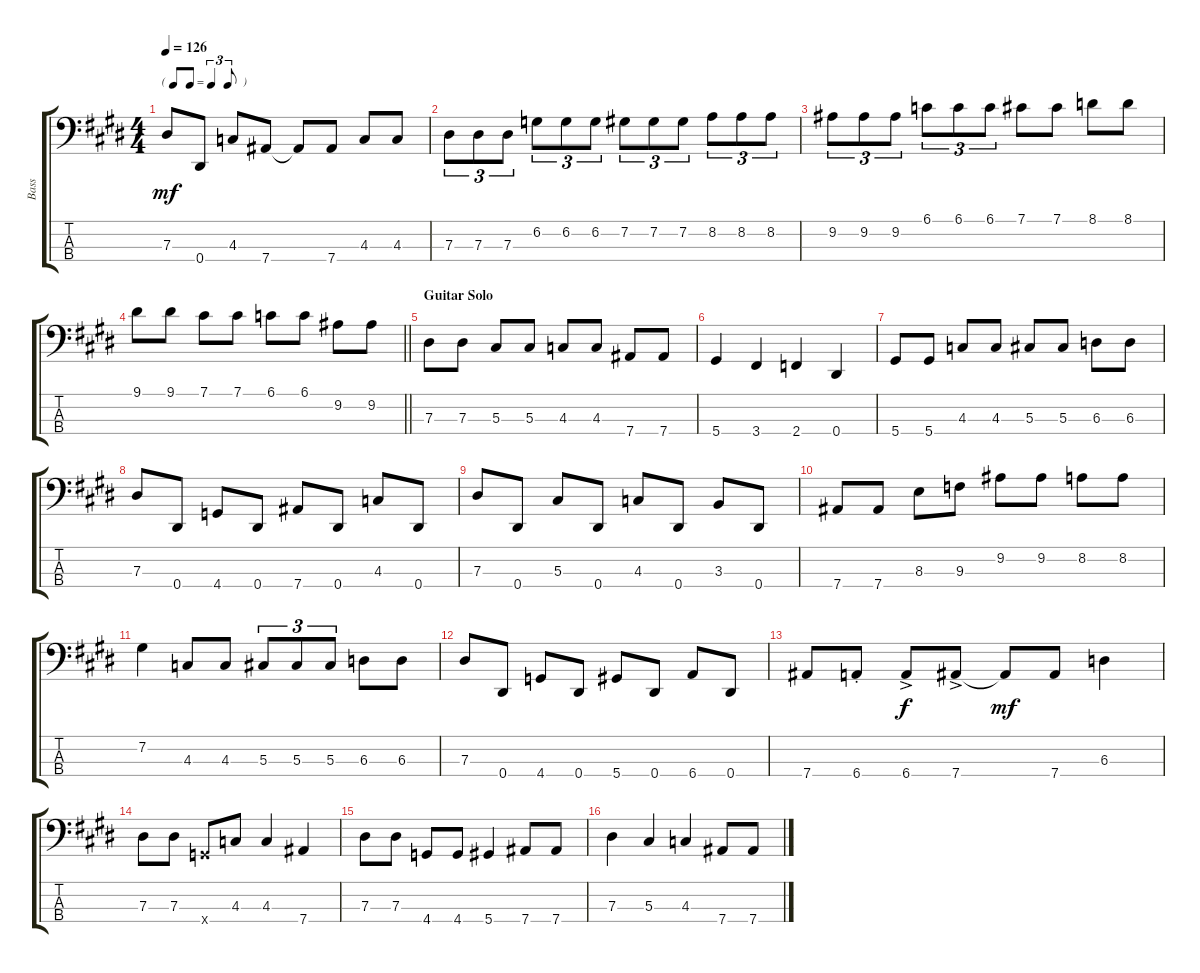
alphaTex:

\track ("Bass" "Bass") {instrument electricbasspick}
\staff {score tabs}
\tuning (Gb2 Db2 Ab1 Eb1) {hide}
\ts (4 4)
\tf triplet8th
\tempo 126
\clef f4
\ks e
7.3.8{dy mf} 0.4.8 4.3.8 7.4.8 7.4{t}.8 7.4.8 4.3.8 4.3.8 |
\ks c#minor
7.3.8{tu (3 2)} 7.3.8{tu (3 2)} 7.3.8{tu (3 2)} 6.2.8{tu (3 2)} 6.2.8{tu (3 2)} 6.2.8{tu (3 2)} 7.2.8{tu (3 2)} 7.2.8{tu (3 2)} 7.2.8{tu (3 2)} 8.2.8{tu (3 2)} 8.2.8{tu (3 2)} 8.2.8{tu (3 2)} |
9.2.8{tu (3 2)} 9.2.8{tu (3 2)} 9.2.8{tu (3 2)} 6.1.8{tu (3 2)} 6.1.8{tu (3 2)} 6.1.8{tu (3 2)} 7.1.8 7.1.8 8.1.8 8.1.8 |
\barLineRight lightlight
\ks e
9.1.8 9.1.8 7.1.8 7.1.8 6.1.8 6.1.8 9.2.8 9.2.8 |
\section ("" "Guitar Solo")
\ks c#minor
7.3.8 7.3.8 5.3.8 5.3.8 4.3.8 4.3.8 7.4.8 7.4.8 |
5.4.4 3.4.4 2.4.4 0.4.4 |
\ks e
5.4.8 5.4.8 4.3.8 4.3.8 5.3.8 5.3.8 6.3.8 6.3.8 |
\ks c#minor
7.3.8 0.4.8 4.4.8 0.4.8 7.4.8 0.4.8 4.3.8 0.4.8 |
7.3.8 0.4.8 5.3.8 0.4.8 4.3.8 0.4.8 3.3.8 0.4.8 |
\ks e
7.4.8 7.4.8 8.3.8 9.3.8 9.2.8 9.2.8 8.2.8 8.2.8 |
\ks c#minor
7.2.4 4.3.8 4.3.8 5.3.8{tu (3 2)} 5.3.8{tu (3 2)} 5.3.8{tu (3 2)} 6.3.8 6.3.8 |
7.3.8 0.4.8 4.4.8 0.4.8 5.4.8 0.4.8 6.4.8 0.4.8 |
\ks e
7.4.8 6.4{st}.8 6.4{ac}.8{dy f} 7.4{ac}.8 7.4{t}.8{dy mf} 7.4.8 6.3.4 |
\ks c#minor
7.3.8 7.3.8 4.4{x}.8 4.3.8 4.3.4 7.4.4 |
7.3.8 7.3.8 4.4.8 4.4.8 5.4.4 7.4.8 7.4.8 |
\ks e
7.3.4 5.3.4 4.3.4 7.4.8 7.4.8
